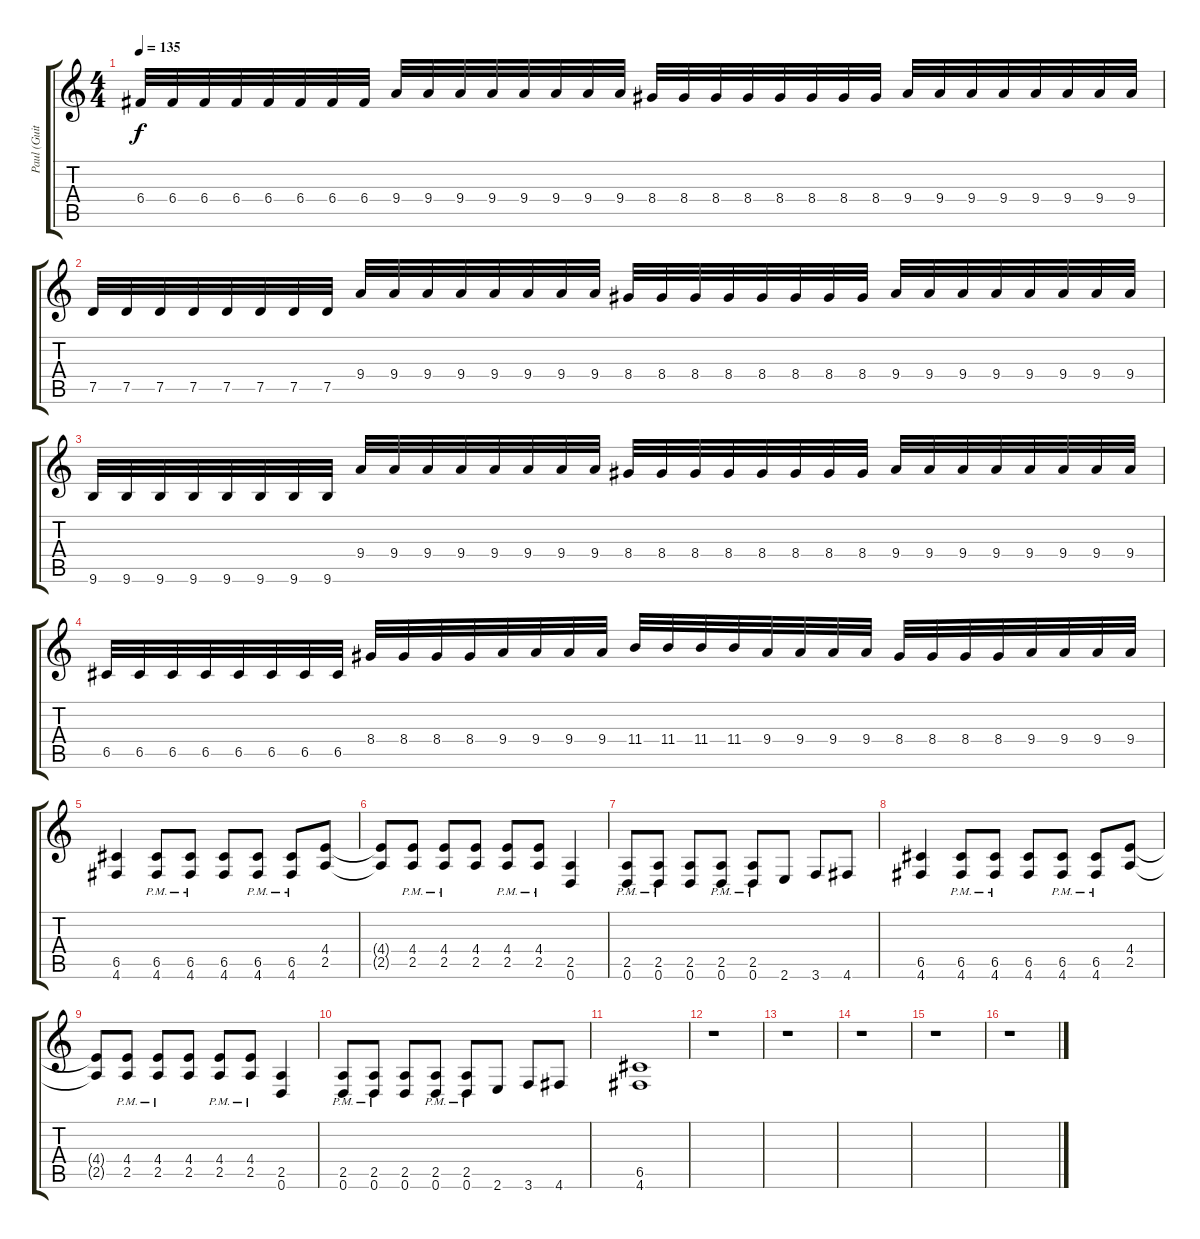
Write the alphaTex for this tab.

\track ("Paul (Guitar)" "Paul (Guit") {instrument distortionguitar}
\staff {score tabs}
\tuning (D4 A3 F3 C3 G2 D2) {hide}
\ts (4 4)
\tempo 135
\clef g2
\ks c
6.4.32{dy f} 6.4.32 6.4.32 6.4.32 6.4.32 6.4.32 6.4.32 6.4.32 9.4.32 9.4.32 9.4.32 9.4.32 9.4.32 9.4.32 9.4.32 9.4.32 8.4.32 8.4.32 8.4.32 8.4.32 8.4.32 8.4.32 8.4.32 8.4.32 9.4.32 9.4.32 9.4.32 9.4.32 9.4.32 9.4.32 9.4.32 9.4.32 |
7.5.32 7.5.32 7.5.32 7.5.32 7.5.32 7.5.32 7.5.32 7.5.32 9.4.32 9.4.32 9.4.32 9.4.32 9.4.32 9.4.32 9.4.32 9.4.32 8.4.32 8.4.32 8.4.32 8.4.32 8.4.32 8.4.32 8.4.32 8.4.32 9.4.32 9.4.32 9.4.32 9.4.32 9.4.32 9.4.32 9.4.32 9.4.32 |
9.6.32 9.6.32 9.6.32 9.6.32 9.6.32 9.6.32 9.6.32 9.6.32 9.4.32 9.4.32 9.4.32 9.4.32 9.4.32 9.4.32 9.4.32 9.4.32 8.4.32 8.4.32 8.4.32 8.4.32 8.4.32 8.4.32 8.4.32 8.4.32 9.4.32 9.4.32 9.4.32 9.4.32 9.4.32 9.4.32 9.4.32 9.4.32 |
6.5.32 6.5.32 6.5.32 6.5.32 6.5.32 6.5.32 6.5.32 6.5.32 8.4.32 8.4.32 8.4.32 8.4.32 9.4.32 9.4.32 9.4.32 9.4.32 11.4.32 11.4.32 11.4.32 11.4.32 9.4.32 9.4.32 9.4.32 9.4.32 8.4.32 8.4.32 8.4.32 8.4.32 9.4.32 9.4.32 9.4.32 9.4.32 |
(6.5 4.6).4 (6.5{pm} 4.6).8 (6.5{pm} 4.6).8 (6.5 4.6).8 (6.5{pm} 4.6).8 (6.5{pm} 4.6).8 (4.4 2.5).8 |
(4.4{t} 2.5{t}).8 (4.4{pm} 2.5).8 (4.4{pm} 2.5).8 (4.4 2.5).8 (4.4{pm} 2.5).8 (4.4{pm} 2.5).8 (2.5 0.6).4 |
(2.5{pm} 0.6).8 (2.5{pm} 0.6).8 (2.5 0.6).8 (2.5{pm} 0.6).8 (2.5{pm} 0.6).8 2.6.8 3.6.8 4.6.8 |
(6.5 4.6).4 (6.5{pm} 4.6).8 (6.5{pm} 4.6).8 (6.5 4.6).8 (6.5{pm} 4.6).8 (6.5{pm} 4.6).8 (4.4 2.5).8 |
(4.4{t} 2.5{t}).8 (4.4{pm} 2.5).8 (4.4{pm} 2.5).8 (4.4 2.5).8 (4.4{pm} 2.5).8 (4.4{pm} 2.5).8 (2.5 0.6).4 |
(2.5{pm} 0.6).8 (2.5{pm} 0.6).8 (2.5 0.6).8 (2.5{pm} 0.6).8 (2.5{pm} 0.6).8 2.6.8 3.6.8 4.6.8 |
(6.5 4.6).1 |
r.1 |
r.1 |
r.1 |
r.1 |
r.1
